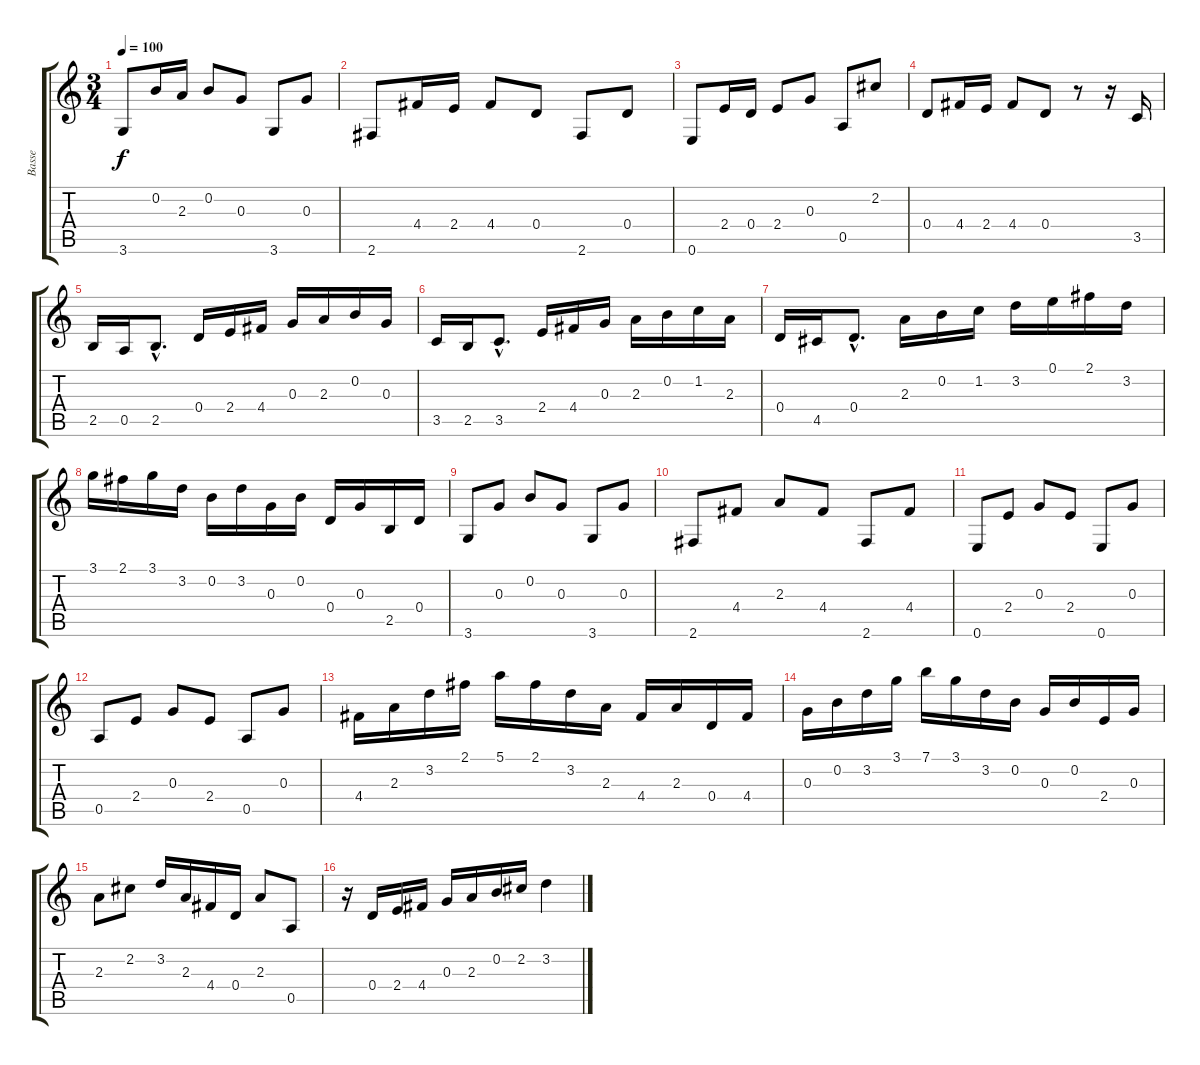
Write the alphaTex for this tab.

\track ("Basse" "Basse") {instrument acousticguitarnylon}
\staff {score tabs}
\tuning (E4 B3 G3 D3 A2 E2) {hide}
\ts (3 4)
\tempo 100
\clef g2
\ks c
3.6.8{dy f instrument acousticguitarnylon} 0.2.16 2.3.16 0.2.8 0.3.8 3.6.8 0.3.8 |
2.6.8 4.4.16 2.4.16 4.4.8 0.4.8 2.6.8 0.4.8 |
0.6.8 2.4.16 0.4.16 2.4.8 0.3.8 0.5.8 2.2.8 |
0.4.8 4.4.16 2.4.16 4.4.8 0.4.8 r.8 r.16 3.5.16 |
2.5.16 0.5.16 2.5{hac}.8{d} 0.4.16 2.4.16 4.4.16 0.3.16 2.3.16 0.2.16 0.3.16 |
3.5.16 2.5.16 3.5{hac}.8{d} 2.4.16 4.4.16 0.3.16 2.3.16 0.2.16 1.2.16 2.3.16 |
0.4.16 4.5.16 0.4{hac}.8{d} 2.3.16 0.2.16 1.2.16 3.2.16 0.1.16 2.1.16 3.2.16 |
3.1.16 2.1.16 3.1.16 3.2.16 0.2.16 3.2.16 0.3.16 0.2.16 0.4.16 0.3.16 2.5.16 0.4.16 |
3.6.8 0.3.8 0.2.8 0.3.8 3.6.8 0.3.8 |
2.6.8 4.4.8 2.3.8 4.4.8 2.6.8 4.4.8 |
0.6.8 2.4.8 0.3.8 2.4.8 0.6.8 0.3.8 |
0.5.8 2.4.8 0.3.8 2.4.8 0.5.8 0.3.8 |
4.4.16 2.3.16 3.2.16 2.1.16 5.1.16 2.1.16 3.2.16 2.3.16 4.4.16 2.3.16 0.4.16 4.4.16 |
0.3.16 0.2.16 3.2.16 3.1.16 7.1.16 3.1.16 3.2.16 0.2.16 0.3.16 0.2.16 2.4.16 0.3.16 |
2.3.8 2.2.8 3.2.16 2.3.16 4.4.16 0.4.16 2.3.8 0.5.8 |
r.16 0.4.16 2.4.16 4.4.16 0.3.16 2.3.16 0.2.16 2.2.16 3.2.4
